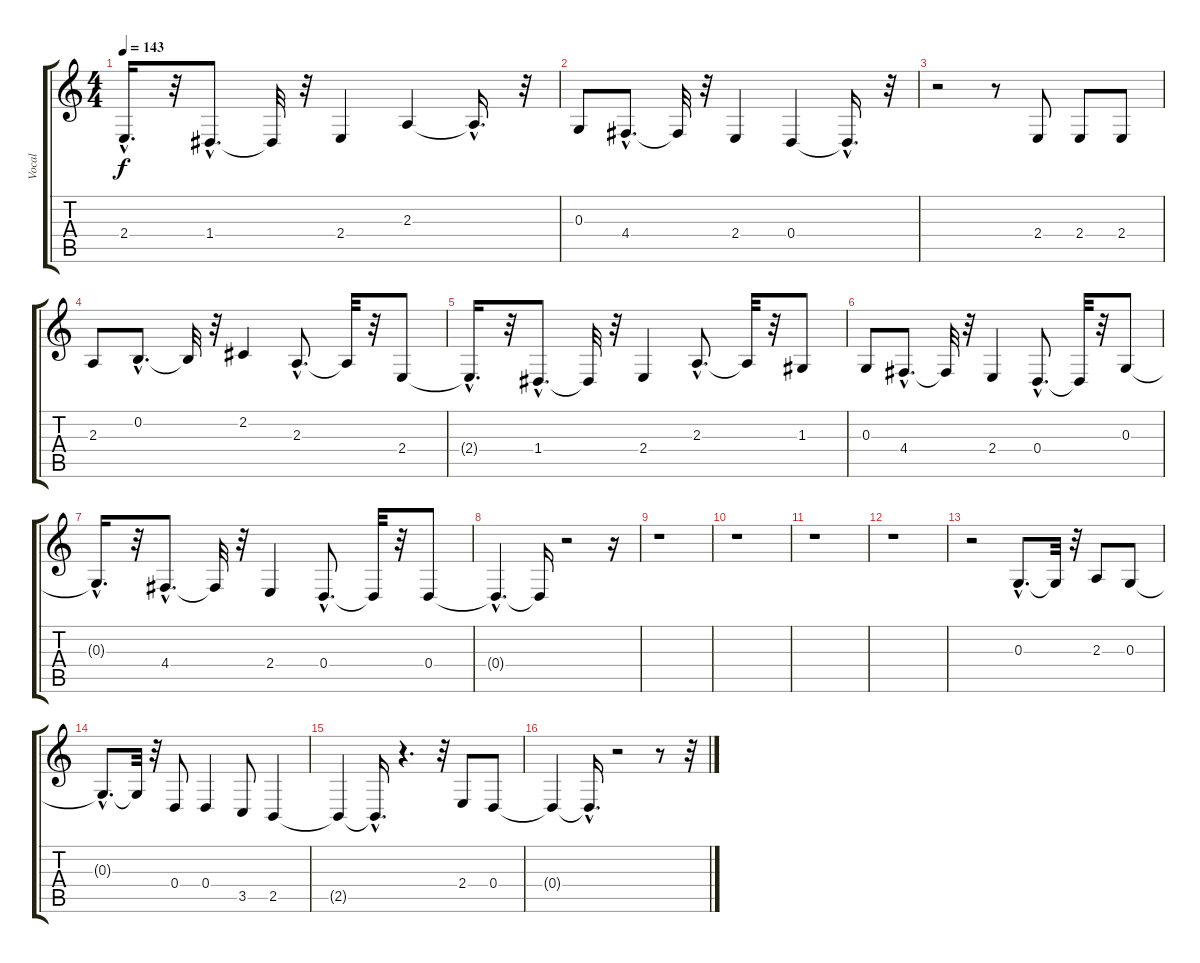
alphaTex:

\track ("Vocal" "Vocal") {instrument flute}
\staff {score tabs}
\tuning (E4 B3 G3 D3 A2 E2) {hide}
\ts (4 4)
\tempo 143
\clef g2
\ks c
2.4{hac t}.16{d dy f} r.32 1.4{hac}.8{d} 1.4{t}.32 r.32 2.4.4 2.3.4 2.3{hac t}.16{d} r.32 |
0.3.8 4.4{hac}.8{d} 4.4{t}.32 r.32 2.4.4 0.4.4 0.4{hac t}.16{d} r.32 |
r.2 r.8 2.4.8 2.4.8 2.4.8 |
2.3.8 0.2{hac}.8{d} 0.2{t}.32 r.32 2.2.4 2.3{hac}.8{d} 2.3{t}.32 r.32 2.4.8 |
2.4{hac t}.16{d} r.32 1.4{hac}.8{d} 1.4{t}.32 r.32 2.4.4 2.3{hac}.8{d} 2.3{t}.32 r.32 1.3.8 |
0.3.8 4.4{hac}.8{d} 4.4{t}.32 r.32 2.4.4 0.4{hac}.8{d} 0.4{t}.32 r.32 0.3.8 |
0.3{hac t}.16{d} r.32 4.4{hac}.8{d} 4.4{t}.32 r.32 2.4.4 0.4{hac}.8{d} 0.4{t}.32 r.32 0.4.8 |
0.4{hac t}.4{d} 0.4{t}.16 r.2 r.16 |
r.1 |
r.1 |
r.1 |
r.1 |
r.2 0.3{hac}.8{d} 0.3{t}.32 r.32 2.3.8 0.3.8 |
0.3{hac t}.8{d} 0.3{t}.32 r.32 0.4.8 0.4.4 3.5.8 2.5.4 |
2.5{t}.4 2.5{hac t}.16{d} r.4{d} r.32 2.4.8 0.4.8 |
0.4{t}.4 0.4{hac t}.16{d} r.2 r.8 r.32
